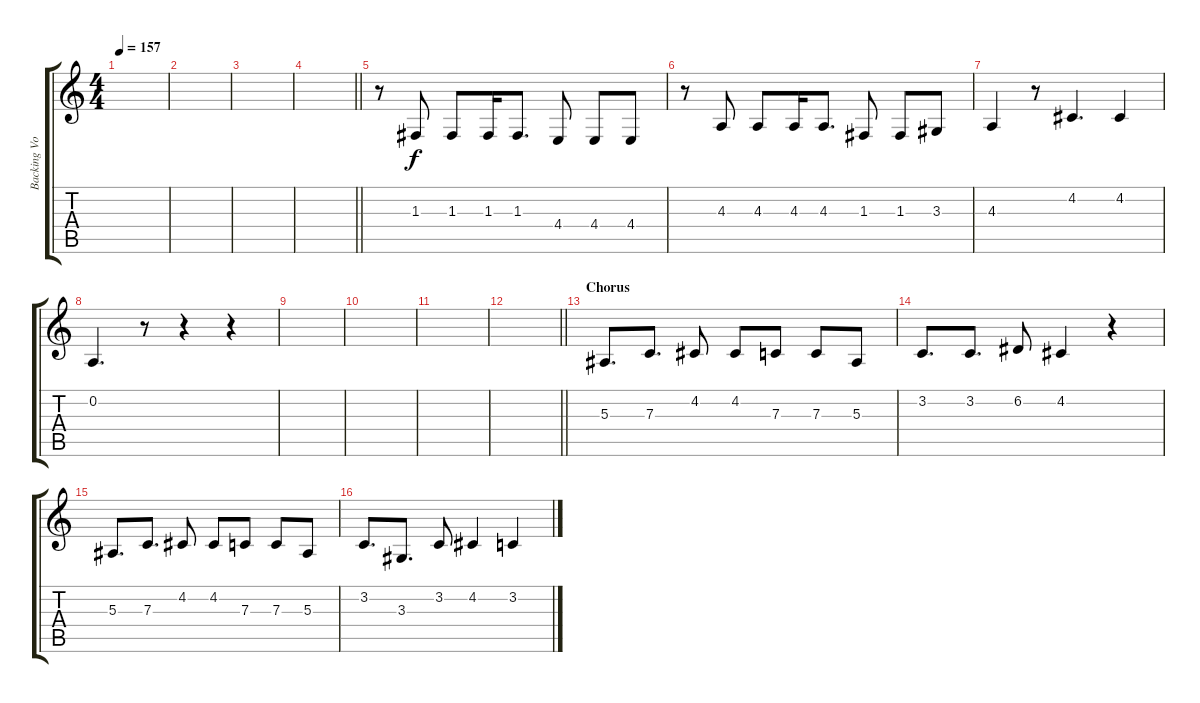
\track ("Backing Vocals" "Backing Vo") {instrument lead6voice}
\staff {score tabs}
\tuning (D4 A3 F3 C3 G2 D2) {hide}
\ts (4 4)
\tempo 157
\clef g2
\ks c
|
|
|
\barLineRight lightlight
|
\section ("" "")
r.8 1.3.8 1.3.8 1.3.16 1.3.8{d} 4.4.8 4.4.8 4.4.8 |
r.8 4.3.8 4.3.8 4.3.16 4.3.8{d} 1.3.8 1.3.8 3.3.8 |
4.3.4 r.8 4.2.4{d} 4.2.4 |
0.2.4{d} r.8 r.4 r.4 |
|
|
|
\barLineRight lightlight
|
\section ("" "Chorus")
5.3.8{d} 7.3.8{d} 4.2.8 4.2.8 7.3.8 7.3.8 5.3.8 |
3.2.8{d} 3.2.8{d} 6.2.8 4.2.4 r.4 |
5.3.8{d} 7.3.8{d} 4.2.8 4.2.8 7.3.8 7.3.8 5.3.8 |
3.2.8{d} 3.3.8{d} 3.2.8 4.2.4 3.2.4
